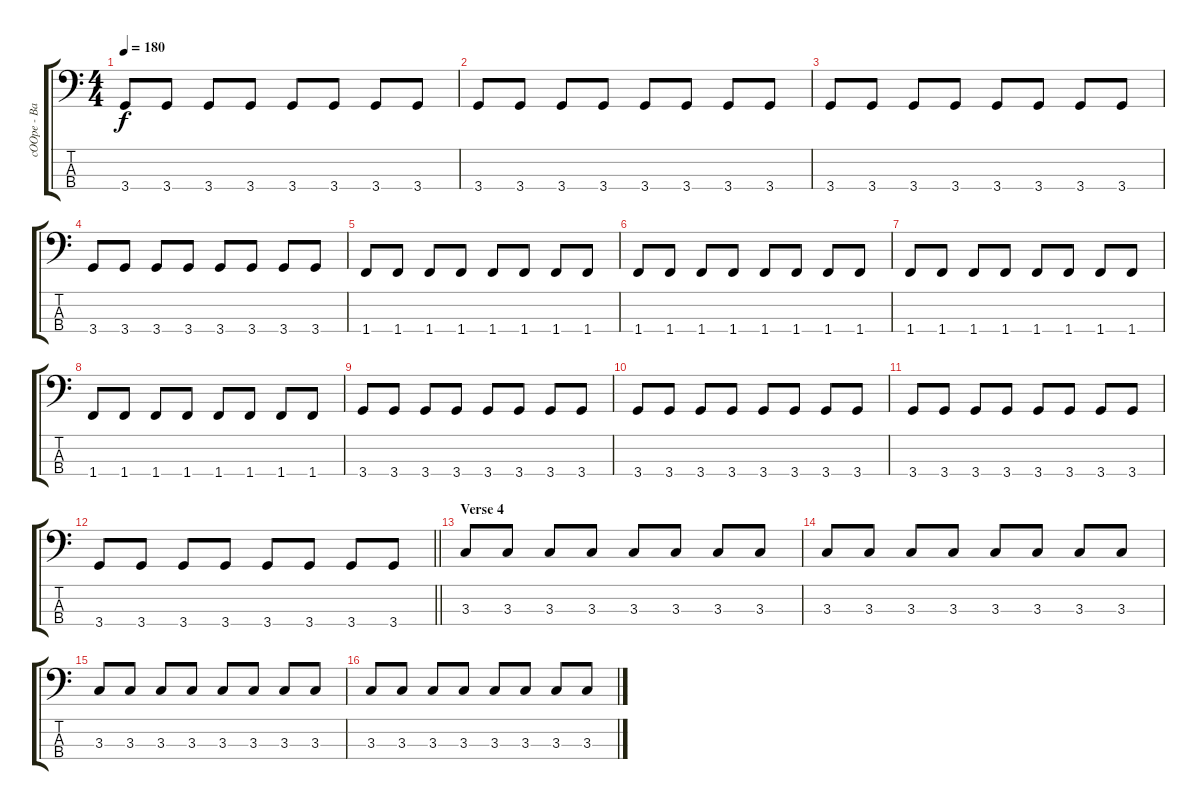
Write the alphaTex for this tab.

\track ("cOOpe - Bass" "cOOpe - Ba") {instrument electricbasspick}
\staff {score tabs}
\tuning (G2 D2 A1 E1) {hide}
\ts (4 4)
\tempo 180
\clef f4
\ks c
3.4.8{dy f} 3.4.8 3.4.8 3.4.8 3.4.8 3.4.8 3.4.8 3.4.8 |
3.4.8 3.4.8 3.4.8 3.4.8 3.4.8 3.4.8 3.4.8 3.4.8 |
3.4.8 3.4.8 3.4.8 3.4.8 3.4.8 3.4.8 3.4.8 3.4.8 |
3.4.8 3.4.8 3.4.8 3.4.8 3.4.8 3.4.8 3.4.8 3.4.8 |
1.4.8 1.4.8 1.4.8 1.4.8 1.4.8 1.4.8 1.4.8 1.4.8 |
1.4.8 1.4.8 1.4.8 1.4.8 1.4.8 1.4.8 1.4.8 1.4.8 |
1.4.8 1.4.8 1.4.8 1.4.8 1.4.8 1.4.8 1.4.8 1.4.8 |
1.4.8 1.4.8 1.4.8 1.4.8 1.4.8 1.4.8 1.4.8 1.4.8 |
3.4.8 3.4.8 3.4.8 3.4.8 3.4.8 3.4.8 3.4.8 3.4.8 |
3.4.8 3.4.8 3.4.8 3.4.8 3.4.8 3.4.8 3.4.8 3.4.8 |
3.4.8 3.4.8 3.4.8 3.4.8 3.4.8 3.4.8 3.4.8 3.4.8 |
\barLineRight lightlight
3.4.8 3.4.8 3.4.8 3.4.8 3.4.8 3.4.8 3.4.8 3.4.8 |
\section ("" "Verse 4")
3.3.8 3.3.8 3.3.8 3.3.8 3.3.8 3.3.8 3.3.8 3.3.8 |
3.3.8 3.3.8 3.3.8 3.3.8 3.3.8 3.3.8 3.3.8 3.3.8 |
3.3.8 3.3.8 3.3.8 3.3.8 3.3.8 3.3.8 3.3.8 3.3.8 |
3.3.8 3.3.8 3.3.8 3.3.8 3.3.8 3.3.8 3.3.8 3.3.8
